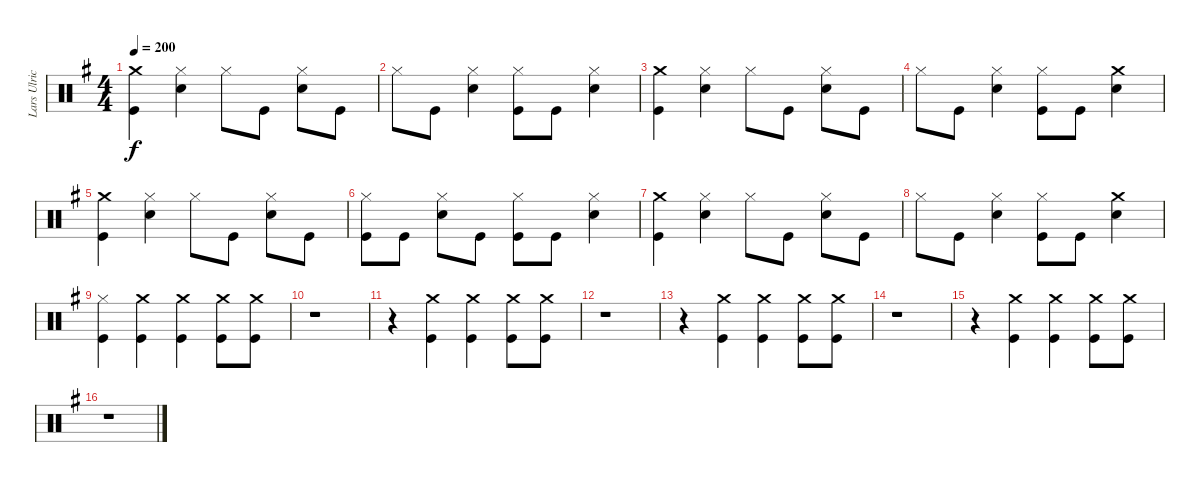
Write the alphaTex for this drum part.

\track ("Lars Ulrich" "Lars Ulric") {instrument percussion}
\staff {score}
\articulation defaults
\ts (4 4)
\tempo 200
\clef neutral
\ks g
("Kick (hit)" "Crash medium (hit)").4{dy f} ("Hi-Hat (closed)" "Snare (hit) 2").4 "Hi-Hat (closed)".8 "Kick (hit)".8 ("Snare (hit) 2" "Hi-Hat (closed)").8 "Kick (hit)".8 |
"Hi-Hat (closed)".8 "Kick (hit)".8 ("Snare (hit) 2" "Hi-Hat (closed)").4 ("Hi-Hat (closed)" "Kick (hit)").8 "Kick (hit)".8 ("Snare (hit) 2" "Hi-Hat (closed)").4 |
("Kick (hit)" "Crash medium (hit)").4 ("Hi-Hat (closed)" "Snare (hit) 2").4 "Hi-Hat (closed)".8 "Kick (hit)".8 ("Snare (hit) 2" "Hi-Hat (closed)").8 "Kick (hit)".8 |
"Hi-Hat (closed)".8 "Kick (hit)".8 ("Snare (hit) 2" "Hi-Hat (closed)").4 ("Hi-Hat (closed)" "Kick (hit)").8 "Kick (hit)".8 ("Crash medium (hit)" "Snare (hit) 2").4 |
("Kick (hit)" "Crash medium (hit)").4 ("Hi-Hat (closed)" "Snare (hit) 2").4 "Hi-Hat (closed)".8 "Kick (hit)".8 ("Snare (hit) 2" "Hi-Hat (closed)").8 "Kick (hit)".8 |
("Hi-Hat (closed)" "Kick (hit)").8 "Kick (hit)".8 ("Snare (hit) 2" "Hi-Hat (closed)").8 "Kick (hit)".8 ("Hi-Hat (closed)" "Kick (hit)").8 "Kick (hit)".8 ("Snare (hit) 2" "Hi-Hat (closed)").4 |
("Kick (hit)" "Crash medium (hit)").4 ("Hi-Hat (closed)" "Snare (hit) 2").4 "Hi-Hat (closed)".8 "Kick (hit)".8 ("Snare (hit) 2" "Hi-Hat (closed)").8 "Kick (hit)".8 |
"Hi-Hat (closed)".8 "Kick (hit)".8 ("Snare (hit) 2" "Hi-Hat (closed)").4 ("Hi-Hat (closed)" "Kick (hit)").8 "Kick (hit)".8 ("Crash medium (hit)" "Snare (hit) 2").4 |
("Kick (hit)" "Hi-Hat (closed)").4 ("Crash medium (hit)" "Kick (hit)").4 ("Crash medium (hit)" "Kick (hit)").4 ("Kick (hit)" "Crash medium (hit)").8 ("Kick (hit)" "Crash medium (hit)").8 |
r.1 |
r.4 ("Kick (hit)" "Crash medium (hit)").4 ("Kick (hit)" "Crash medium (hit)").4 ("Kick (hit)" "Crash medium (hit)").8 ("Kick (hit)" "Crash medium (hit)").8 |
r.1 |
r.4 ("Crash medium (hit)" "Kick (hit)").4 ("Crash medium (hit)" "Kick (hit)").4 ("Kick (hit)" "Crash medium (hit)").8 ("Kick (hit)" "Crash medium (hit)").8 |
r.1 |
r.4 ("Kick (hit)" "Crash medium (hit)").4 ("Kick (hit)" "Crash medium (hit)").4 ("Kick (hit)" "Crash medium (hit)").8 ("Kick (hit)" "Crash medium (hit)").8 |
r.1
